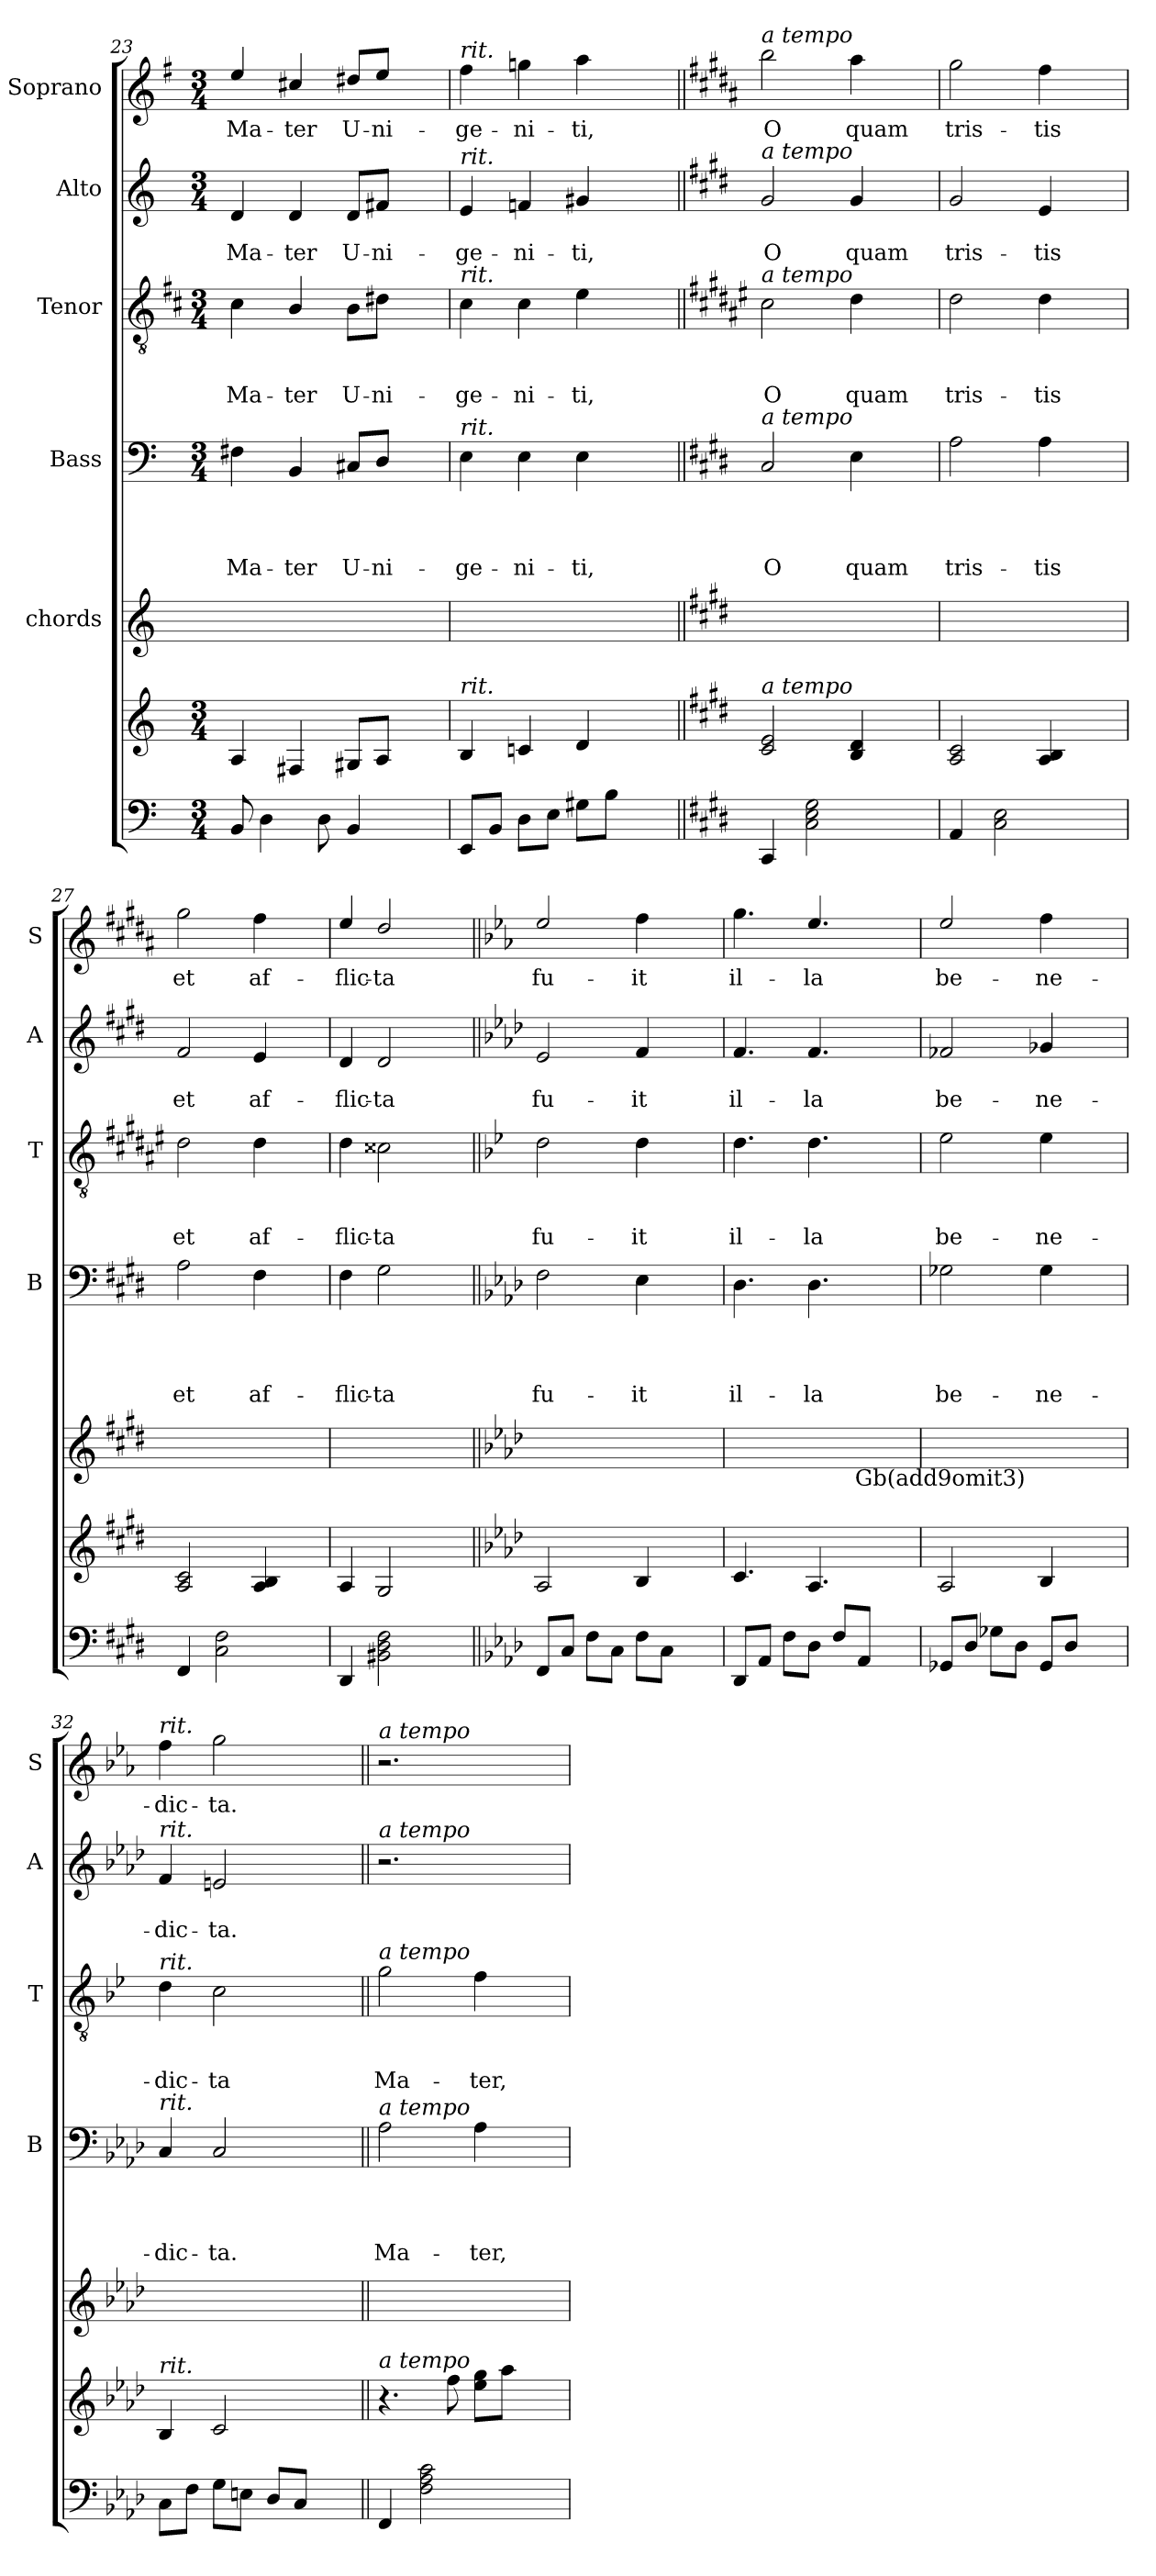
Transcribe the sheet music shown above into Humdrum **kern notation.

**kern	**kern	**kern	**kern	**text	**text	**text	**text	**kern	**text	**text	**text	**kern	**text	**text	**kern	**text
*part6	*part6	*part5	*part4	*part4	*part4	*part4	*part4	*part3	*part3	*part3	*part3	*part2	*part2	*part2	*part1	*part1
*staff7	*staff6	*staff5	*staff4	*staff4	*staff4	*staff4	*staff4	*staff3	*staff3	*staff3	*staff3	*staff2	*staff2	*staff2	*staff1	*staff1
*	*	*I"chords	*I"Bass	*	*	*	*	*I"Tenor	*	*	*	*I"Alto	*	*	*I"Soprano	*
*	*	*	*I'B	*	*	*	*	*I'T	*	*	*	*I'A	*	*	*I'S	*
*clefF4	*clefG2	*clefG2	*clefF4	*	*	*	*	*clefGv2	*	*	*	*clefG2	*	*	*clefG2	*
*	*	*	*	*	*	*	*	*ITrd1c2	*	*	*	*	*	*	*ITrd4c7	*
*k[]	*k[]	*k[]	*k[]	*	*	*	*	*k[]	*	*	*	*k[]	*	*	*k[]	*
*a:	*a:	*a:	*a:	*	*	*	*	*a:	*	*	*	*a:	*	*	*a:	*
*M3/4	*M3/4	*	*M3/4	*	*	*	*	*M3/4	*	*	*	*M3/4	*	*	*M3/4	*
=23	=23	=23	=23	=23	=23	=23	=23	=23	=23	=23	=23	=23	=23	=23	=23	=23
!	!	!	!	!	!	!	!LO:LY:b	!	!	!	!LO:LY:b	!	!	!LO:LY:b	!	!LO:LY:b
8BB/	4A/	1ryy	4F#X\	.	.	.	Ma-	4B\	.	.	Ma-	4d/	.	Ma-	4a/	Ma-
4D\	.	.	.	.	.	.	.	.	.	.	.	.	.	.	.	.
!	!	!	!	!	!	!	!LO:LY:b	!	!	!	!LO:LY:b	!	!	!LO:LY:b	!	!LO:LY:b
.	4F#X/	.	4BB/	.	.	.	-ter	4A/	.	.	-ter	4d/	.	-ter	4f#X/	-ter
8D\	.	.	.	.	.	.	.	.	.	.	.	.	.	.	.	.
!	!	!	!	!	!	!	!LO:LY:b	!	!	!	!LO:LY:b	!	!	!LO:LY:b	!	!LO:LY:b
4BB/	8G#X/L	.	8C#X/L	.	.	.	U-	8A\L	.	.	U-	8d/L	.	U-	8g#X/L	U-
!	!	!	!	!	!	!	!LO:LY:b	!	!	!	!LO:LY:b	!	!	!LO:LY:b	!	!LO:LY:b
.	8A/J	.	8D/J	.	.	.	-ni-	8c#X\J	.	.	-ni-	8f#X/J	.	-ni-	8a/J	-ni-
4ryy	4ryy	.	4ryy	.	.	.	.	4ryy	.	.	.	4ryy	.	.	4ryy	.
=24	=24	=24	=24	=24	=24	=24	=24	=24	=24	=24	=24	=24	=24	=24	=24	=24
!	!	!	!	!	!	!	!	!	!	!	!	!	!	!	!LO:TX:a:i:t=rit.	!
!	!	!	!	!	!	!	!	!	!	!	!	!LO:TX:a:i:t=rit.	!	!	!	!
!	!	!	!	!	!	!	!	!LO:TX:a:i:t=rit.	!	!	!	!	!	!	!	!
!	!	!	!LO:TX:a:i:t=rit.	!	!	!	!	!	!	!	!	!	!	!	!	!
!	!LO:TX:a:i:t=rit.	!	!	!	!	!	!	!	!	!	!	!	!	!	!	!
!	!	!	!	!	!	!	!LO:LY:b	!	!	!	!LO:LY:b	!	!	!LO:LY:b	!	!LO:LY:b
8EE/L	4B/	1ryy	4E\	.	.	.	-ge-	4B\	.	.	-ge-	4e/	.	-ge-	4b\	-ge-
8BB/J	.	.	.	.	.	.	.	.	.	.	.	.	.	.	.	.
!	!	!	!	!	!	!	!LO:LY:b	!	!	!	!LO:LY:b	!	!	!LO:LY:b	!	!LO:LY:b
8D\L	4cni/	.	4E\	.	.	.	-ni-	4B\	.	.	-ni-	4fni/	.	-ni-	4ccni\	-ni-
8E\J	.	.	.	.	.	.	.	.	.	.	.	.	.	.	.	.
!	!	!	!	!	!	!	!LO:LY:b	!	!	!	!LO:LY:b	!	!	!LO:LY:b	!	!LO:LY:b
8G#X\L	4d/	.	4E\	.	.	.	-ti,	4d\	.	.	-ti,	4g#X/	.	-ti,	4dd\	-ti,
8B\J	.	.	.	.	.	.	.	.	.	.	.	.	.	.	.	.
4ryy	4ryy	.	4ryy	.	.	.	.	4ryy	.	.	.	4ryy	.	.	4ryy	.
!!LO:LB:g=z
=25||	=25||	=25||	=25||	=25||	=25||	=25||	=25||	=25||	=25||	=25||	=25||	=25||	=25||	=25||	=25||	=25||
*k[f#c#g#d#]	*k[f#c#g#d#]	*k[f#c#g#d#]	*k[f#c#g#d#]	*	*	*	*	*k[f#c#g#d#]	*	*	*	*k[f#c#g#d#]	*	*	*k[f#c#g#d#]	*
*c#:	*c#:	*c#:	*c#:	*	*	*	*	*c#:	*	*	*	*c#:	*	*	*c#:	*
!	!	!	!	!	!	!	!	!	!	!	!	!	!	!	!LO:TX:a:i:t=a tempo	!
!	!	!	!	!	!	!	!	!	!	!	!	!LO:TX:a:i:t=a tempo	!	!	!	!
!	!	!	!	!	!	!	!	!LO:TX:a:i:t=a tempo	!	!	!	!	!	!	!	!
!	!	!	!LO:TX:a:i:t=a tempo	!	!	!	!	!	!	!	!	!	!	!	!	!
!	!LO:TX:a:i:t=a tempo	!	!	!	!	!	!	!	!	!	!	!	!	!	!	!
!	!	!	!	!	!	!	!LO:LY:b	!	!	!	!LO:LY:b	!	!	!LO:LY:b	!	!LO:LY:b
4CC#/	2c#/ 2e/	1ryy	2C#/	.	.	.	O	2B\	.	.	O	2g#/	.	O	2ee\	O
2C#\ 2E\ 2G#\	.	.	.	.	.	.	.	.	.	.	.	.	.	.	.	.
!	!	!	!	!	!	!	!LO:LY:b	!	!	!	!LO:LY:b	!	!	!LO:LY:b	!	!LO:LY:b
.	4B/ 4d#/	.	4E\	.	.	.	quam	4c#\	.	.	quam	4g#/	.	quam	4dd#\	quam
4ryy	4ryy	.	4ryy	.	.	.	.	4ryy	.	.	.	4ryy	.	.	4ryy	.
=26	=26	=26	=26	=26	=26	=26	=26	=26	=26	=26	=26	=26	=26	=26	=26	=26
!	!	!	!	!	!	!	!LO:LY:b	!	!	!	!LO:LY:b	!	!	!LO:LY:b	!	!LO:LY:b
4AA/	2A/ 2c#/	1ryy	2A\	.	.	.	tris-	2c#\	.	.	tris-	2g#/	.	tris-	2cc#\	tris-
2C#\ 2E\	.	.	.	.	.	.	.	.	.	.	.	.	.	.	.	.
!	!	!	!	!	!	!	!LO:LY:b	!	!	!	!LO:LY:b	!	!	!LO:LY:b	!	!LO:LY:b
.	4A/ 4B/	.	4A\	.	.	.	-tis	4c#\	.	.	-tis	4e/	.	-tis	4b\	-tis
4ryy	4ryy	.	4ryy	.	.	.	.	4ryy	.	.	.	4ryy	.	.	4ryy	.
=27	=27	=27	=27	=27	=27	=27	=27	=27	=27	=27	=27	=27	=27	=27	=27	=27
!	!	!	!	!	!	!	!LO:LY:b	!	!	!	!LO:LY:b	!	!	!LO:LY:b	!	!LO:LY:b
4FF#/	2A/ 2c#/	1ryy	2A\	.	.	.	et	2c#\	.	.	et	2f#/	.	et	2cc#\	et
2C#\ 2F#\	.	.	.	.	.	.	.	.	.	.	.	.	.	.	.	.
!	!	!	!	!	!	!	!LO:LY:b	!	!	!	!LO:LY:b	!	!	!LO:LY:b	!	!LO:LY:b
.	4A/ 4B/	.	4F#\	.	.	.	af-	4c#\	.	.	af-	4e/	.	af-	4b\	af-
4ryy	4ryy	.	4ryy	.	.	.	.	4ryy	.	.	.	4ryy	.	.	4ryy	.
=28	=28	=28	=28	=28	=28	=28	=28	=28	=28	=28	=28	=28	=28	=28	=28	=28
!	!	!	!	!	!	!	!LO:LY:b	!	!	!	!LO:LY:b	!	!	!LO:LY:b	!	!LO:LY:b
4DD#/	4A/	1ryy	4F#\	.	.	.	-flic-	4c#\	.	.	-flic-	4d#/	.	-flic-	4a/	-flic-
!	!	!	!	!	!	!	!LO:LY:b	!	!	!	!LO:LY:b	!	!	!LO:LY:b	!	!LO:LY:b
2BB#X\ 2D#\ 2F#\	2G#/	.	2G#\	.	.	.	-ta	2B#X\	.	.	-ta	2d#/	.	-ta	2g#/	-ta
4ryy	4ryy	.	4ryy	.	.	.	.	4ryy	.	.	.	4ryy	.	.	4ryy	.
=29||	=29||	=29||	=29||	=29||	=29||	=29||	=29||	=29||	=29||	=29||	=29||	=29||	=29||	=29||	=29||	=29||
*k[b-e-a-d-]	*k[b-e-a-d-]	*k[b-e-a-d-]	*k[b-e-a-d-]	*	*	*	*	*k[b-e-a-d-]	*	*	*	*k[b-e-a-d-]	*	*	*k[b-e-a-d-]	*
*f:	*f:	*f:	*f:	*	*	*	*	*f:	*	*	*	*f:	*	*	*f:	*
!	!	!	!	!	!	!	!LO:LY:b	!	!	!	!LO:LY:b	!	!	!LO:LY:b	!	!LO:LY:b
8FF/L	2A-/	1ryy	2F\	.	.	.	fu-	2c\	.	.	fu-	2e-/	.	fu-	2a-/	fu-
8C/J	.	.	.	.	.	.	.	.	.	.	.	.	.	.	.	.
8F\L	.	.	.	.	.	.	.	.	.	.	.	.	.	.	.	.
8C\J	.	.	.	.	.	.	.	.	.	.	.	.	.	.	.	.
!	!	!	!	!	!	!	!LO:LY:b	!	!	!	!LO:LY:b	!	!	!LO:LY:b	!	!LO:LY:b
8F\L	4B-/	.	4E-\	.	.	.	-it	4c\	.	.	-it	4f/	.	-it	4b-\	-it
8C\J	.	.	.	.	.	.	.	.	.	.	.	.	.	.	.	.
4ryy	4ryy	.	4ryy	.	.	.	.	4ryy	.	.	.	4ryy	.	.	4ryy	.
=30	=30	=30	=30	=30	=30	=30	=30	=30	=30	=30	=30	=30	=30	=30	=30	=30
!	!	!	!	!	!	!	!LO:LY:b	!	!	!	!LO:LY:b	!	!	!LO:LY:b	!	!LO:LY:b
8DD-/L	4.c/	1ryy	4.D-\	.	.	.	il-	4.c\	.	.	il-	4.f/	.	il-	4.cc\	il-
8AA-/J	.	.	.	.	.	.	.	.	.	.	.	.	.	.	.	.
8F\L	.	.	.	.	.	.	.	.	.	.	.	.	.	.	.	.
!	!	!	!	!	!	!	!LO:LY:b	!	!	!	!LO:LY:b	!	!	!LO:LY:b	!	!LO:LY:b
8D-\J	4.A-/	.	4.D-\	.	.	.	-la	4.c\	.	.	-la	4.f/	.	-la	4.a-/	-la
8F/L	.	.	.	.	.	.	.	.	.	.	.	.	.	.	.	.
8AA-/J	.	.	.	.	.	.	.	.	.	.	.	.	.	.	.	.
4ryy	4ryy	.	4ryy	.	.	.	.	4ryy	.	.	.	4ryy	.	.	4ryy	.
=31	=31	=31	=31	=31	=31	=31	=31	=31	=31	=31	=31	=31	=31	=31	=31	=31
!	!	!LO:TX:b:cj:t=Gb(add9omit3)	!	!	!	!	!	!	!	!	!	!	!	!	!	!
!	!	!	!	!	!	!	!LO:LY:b	!	!	!	!LO:LY:b	!	!	!LO:LY:b	!	!LO:LY:b
8GG-X/L	2A-/	1ryy	2G-X\	.	.	.	be-	2d-\	.	.	be-	2f-X/	.	be-	2a-/	be-
8D-/J	.	.	.	.	.	.	.	.	.	.	.	.	.	.	.	.
8G-X\L	.	.	.	.	.	.	.	.	.	.	.	.	.	.	.	.
8D-\J	.	.	.	.	.	.	.	.	.	.	.	.	.	.	.	.
!	!	!	!	!	!	!	!LO:LY:b	!	!	!	!LO:LY:b	!	!	!LO:LY:b	!	!LO:LY:b
8GG-/L	4B-/	.	4G-\	.	.	.	-ne-	4d-\	.	.	-ne-	4g-X/	.	-ne-	4b-\	-ne-
8D-/J	.	.	.	.	.	.	.	.	.	.	.	.	.	.	.	.
4ryy	4ryy	.	4ryy	.	.	.	.	4ryy	.	.	.	4ryy	.	.	4ryy	.
!!LO:PB:g=z
=32	=32	=32	=32	=32	=32	=32	=32	=32	=32	=32	=32	=32	=32	=32	=32	=32
!	!	!	!	!	!	!	!	!	!	!	!	!	!	!	!LO:TX:a:i:t=rit.	!
!	!	!	!	!	!	!	!	!	!	!	!	!LO:TX:a:i:t=rit.	!	!	!	!
!	!	!	!	!	!	!	!	!LO:TX:a:i:t=rit.	!	!	!	!	!	!	!	!
!	!	!	!LO:TX:a:i:t=rit.	!	!	!	!	!	!	!	!	!	!	!	!	!
!	!LO:TX:a:i:t=rit.	!	!	!	!	!	!	!	!	!	!	!	!	!	!	!
!	!	!	!	!	!	!	!LO:LY:b	!	!	!	!LO:LY:b	!	!	!LO:LY:b	!	!LO:LY:b
8C\L	4B-/	1ryy	4C/	.	.	.	-dic-	4c\	.	.	-dic-	4f/	.	-dic-	4b-\	-dic-
8F\J	.	.	.	.	.	.	.	.	.	.	.	.	.	.	.	.
!	!	!	!	!	!	!	!LO:LY:b	!	!	!	!LO:LY:b	!	!	!LO:LY:b	!	!LO:LY:b
8G\L	2c/	.	2C/	.	.	.	-ta.	2B-\	.	.	-ta	2en/	.	-ta.	2cc\	-ta.
8En\J	.	.	.	.	.	.	.	.	.	.	.	.	.	.	.	.
8D-/L	.	.	.	.	.	.	.	.	.	.	.	.	.	.	.	.
8C/J	.	.	.	.	.	.	.	.	.	.	.	.	.	.	.	.
4ryy	4ryy	.	4ryy	.	.	.	.	4ryy	.	.	.	4ryy	.	.	4ryy	.
=33||	=33||	=33||	=33||	=33||	=33||	=33||	=33||	=33||	=33||	=33||	=33||	=33||	=33||	=33||	=33||	=33||
!	!	!	!	!	!	!	!	!	!	!	!	!	!	!	!LO:TX:a:i:t=a tempo	!
!	!	!	!	!	!	!	!	!	!	!	!	!LO:TX:a:i:t=a tempo	!	!	!	!
!	!	!	!	!	!	!	!	!LO:TX:a:i:t=a tempo	!	!	!	!	!	!	!	!
!	!	!	!LO:TX:a:i:t=a tempo	!	!	!	!	!	!	!	!	!	!	!	!	!
!	!LO:TX:a:i:t=a tempo	!	!	!	!	!	!	!	!	!	!	!	!	!	!	!
!	!	!	!	!	!	!	!LO:LY:b	!	!	!	!LO:LY:b	!	!	!	!	!
4FF/	4.r	1ryy	2A-\	.	.	.	Ma-	2f\	.	.	Ma-	2.r	.	.	2.r	.
2F\ 2A-\ 2c\	.	.	.	.	.	.	.	.	.	.	.	.	.	.	.	.
.	8ff\	.	.	.	.	.	.	.	.	.	.	.	.	.	.	.
!	!	!	!	!	!	!	!LO:LY:b	!	!	!	!LO:LY:b	!	!	!	!	!
.	8ee-\ 8gg\L	.	4A-\	.	.	.	-ter,	4e-\	.	.	-ter,	.	.	.	.	.
.	8aa-\J	.	.	.	.	.	.	.	.	.	.	.	.	.	.	.
4ryy	4ryy	.	4ryy	.	.	.	.	4ryy	.	.	.	4ryy	.	.	4ryy	.
=	=	=	=	=	=	=	=	=	=	=	=	=	=	=	=	=
*-	*-	*-	*-	*-	*-	*-	*-	*-	*-	*-	*-	*-	*-	*-	*-	*-
